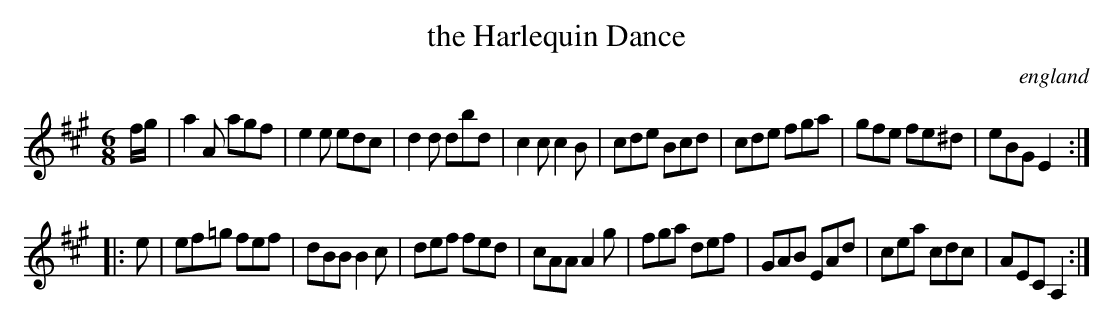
X:1
T:the Harlequin Dance
O:england
M:6/8
K:A
f/2g/2|a2A agf|e2e edc|d2d dbd|c2c c2B|\
cde Bcd|cde fga|gfe fe^d|eBG E2:|
|:e|ef=g fef|dBB B2c|def fed|cAA A2g|\
fga def|GAB EAd|cea cdc|AEC A,2:|
